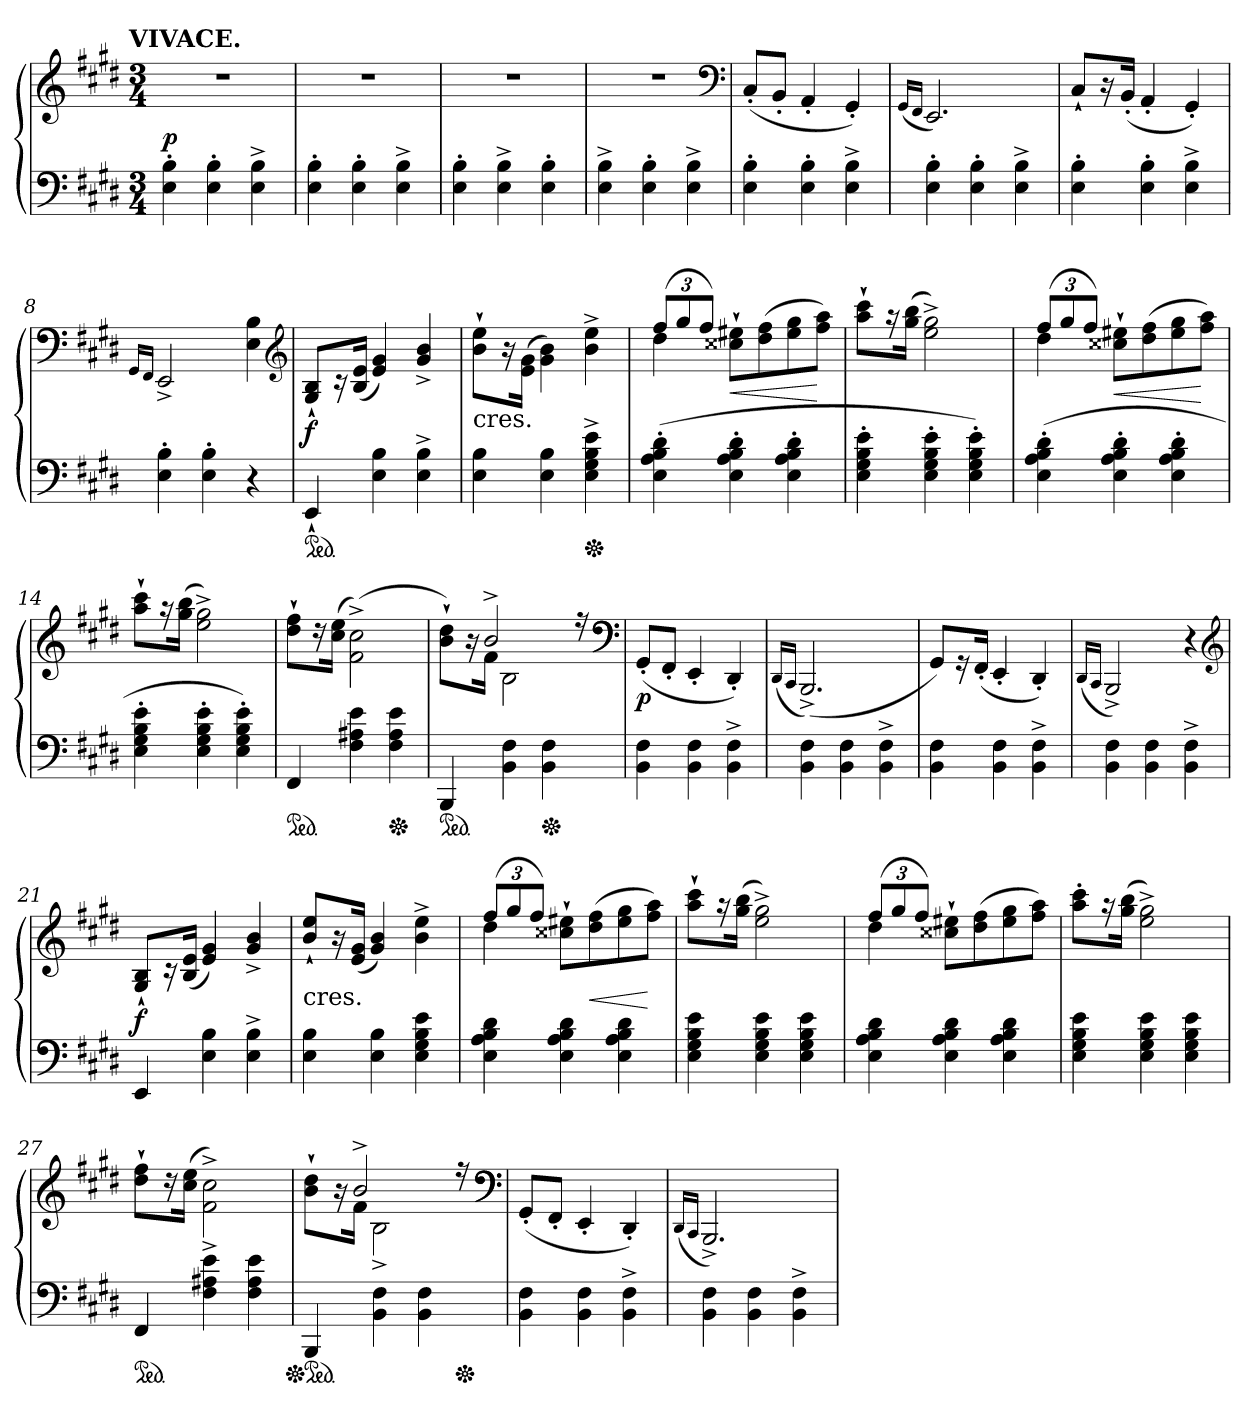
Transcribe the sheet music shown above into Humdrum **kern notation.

**kern	**kern	**dynam
*part1	*part1	*part1
*staff2	*staff1	*staff1/2
*clefF4	*clefG2	*
*k[f#c#g#d#]	*k[f#c#g#d#]	*
!!LO:TX:omd:t=VIVACE.
*M3/4	*M3/4	*
=1	=1	=1
4E'> 4B'>	2.r	p
4E'> 4B'>	.	.
4E^> 4B^>	.	.
=2	=2	=2
4E'> 4B'>	2.r	.
4E'> 4B'>	.	.
4E^> 4B^>	.	.
=3	=3	=3
4E'> 4B'>	2.r	.
4E^> 4B^>	.	.
4E'> 4B'>	.	.
=4	=4	=4
4E^> 4B^>	2.r	.
4E'> 4B'>	.	.
4E^> 4B^>	.	.
*	*clefF4	*
=5	=5	=5
4E'> 4B'>	(<8C#'<L	.
.	8BB'<J	.
4E'> 4B'>	4AA'<	.
4E^> 4B^>	4GG#'<)	.
=6	=6	=6
.	(16qGG#/LL	.
.	16qFF#/JJ	.
4E'> 4B'>	2.EE)	.
4E'> 4B'>	.	.
4E^> 4B^>	.	.
=7	=7	=7
4E'> 4B'>	8C#`<L	.
.	16r	.
.	(<16BB'<Jk	.
4E'> 4B'>	4AA'<	.
4E^> 4B^>	4GG#'<)	.
=8	=8	=8
.	16qGG#/LL	.
.	16qFF#/JJ	.
4E'> 4B'>	2EE^<	.
4E'> 4B'>	.	.
4r	4E 4B	.
*	*clefG2	*
=9	=9	=9
*ped	*	*
4EE`<	8G#`< 8B`<L	f
.	16r	.
.	(16B 16eJk	.
4E 4B	4e 4g#)	.
4E^> 4B^>	4g#^> 4b^>	.
=10	=10	=10
!	!LO:TX:c:t=cres.	!
4E 4B	8b`>\ 8ee`>\L	.
.	16r	.
.	(16e\ 16g#\Jk	.
4E 4B	4g#\ 4b\)	.
*Xped	*	*
4E^> 4G#^> 4B^> 4e^>	4b^> 4ee^>	.
=11	=11	=11
*	*^	*
(>4E'> 4A'> 4B'> 4d#'>	(12ff#L	4dd#	.
.	12gg#	.	.
.	12ff#J)	.	.
4E'> 4A'> 4B'> 4d#'>	2ryy	8cc##X`> 8ee#X`>L	<
.	.	(>8dd# 8ff#	.
4E'> 4A'> 4B'> 4d#'>	.	8ee# 8gg#	.
.	.	8ff# 8aaJ)	[
*	*v	*v	*
=12	=12	=12
4E'> 4G#'> 4B'> 4e'>	8aa`> 8ccc#`>L	.
.	16r	.
.	(16gg# 16bbJk	.
4E'> 4G#'> 4B'> 4e'>	2ee^< 2gg#^<)	.
4E'> 4G#'> 4B'> 4e'>)	.	.
=13	=13	=13
*	*^	*
(>4E'> 4A'> 4B'> 4d#'>	(12ff#L	4dd#	.
.	12gg#	.	.
.	12ff#J)	.	.
4E'> 4A'> 4B'> 4d#'>	2ryy	8cc##X`> 8ee#X`>L	<
.	.	(>8dd# 8ff#	.
4E'> 4A'> 4B'> 4d#'>	.	8ee# 8gg#	.
.	.	8ff# 8aaJ)	[
*	*v	*v	*
=14	=14	=14
4E'> 4G#'> 4B'> 4e'>	8aa`> 8ccc#`>L	.
.	16r	.
.	(16gg# 16bbJk	.
4E'> 4G#'> 4B'> 4e'>	2ee^< 2gg#^<)	.
4E'> 4G#'> 4B'> 4e'>)	.	.
=15	=15	=15
*ped	*	*
4FF#	8dd#`> 8ff#`>L	.
.	16r	.
.	(16cc# 16eeJk	.
4F# 4A#X 4e	(2f#^<\ 2cc#^<\)	.
*Xped	*	*
4F# 4A# 4e	.	.
=16	=16	=16
*	*^	*
*ped	*	*	*
4BBB	8.ryy	8b`> 8dd#`>L)	.
.	.	16r	.
.	2b^>	16f#Jk	.
4BB 4F#	.	2B	.
*Xped	*	*	*
4BB 4F#	.	.	.
.	16r	.	.
*	*v	*v	*
*	*clefF4	*
=17	=17	=17
4BB 4F#	(<8GG#'<L	p
.	8FF#'<J	.
4BB 4F#	4EE'<	.
4BB^> 4F#^>	4DD#'<)	.
=18	=18	=18
.	(16qDD#/LL	.
.	16qCC#/JJ	.
4BB 4F#	(<2.BBB^>)	.
4BB 4F#	.	.
4BB^> 4F#^>	.	.
=19	=19	=19
4BB 4F#	8GG#L)	.
.	16r	.
.	(<16FF#'<Jk	.
4BB 4F#	4EE'<	.
4BB^> 4F#^>	4DD#'<)	.
=20	=20	=20
.	(16qDD#/LL	.
.	16qCC#/JJ	.
4BB 4F#	2BBB^>)	.
4BB 4F#	.	.
4BB^> 4F#^>	4r	.
*	*clefG2	*
=21	=21	=21
4EE	8G#`< 8B`<L	f
.	16r	.
.	(16B 16eJk	.
4E 4B	4e 4g#)	.
4E^> 4B^>	4g#^> 4b^>	.
=22	=22	=22
!	!LO:TX:c:t=cres.	!
4E 4B	8b`< 8ee`<L	.
.	16r	.
.	(16e 16g#Jk	.
4E 4B	4g# 4b)	.
4E 4G# 4B 4e	4b^> 4ee^>	.
=23	=23	=23
*	*^	*
4E 4A 4B 4d#	(12ff#L	4dd#	.
.	12gg#	.	.
.	12ff#J)	.	.
4E 4A 4B 4d#	2ryy	8cc##X`> 8ee#X`>L	.
.	.	(>8dd# 8ff#	<
4E 4A 4B 4d#	.	8ee# 8gg#	.
.	.	8ff# 8aaJ)	[
*	*v	*v	*
=24	=24	=24
4E 4G# 4B 4e	8aa`> 8ccc#`>L	.
.	16r	.
.	(16gg# 16bbJk	.
4E 4G# 4B 4e	2ee^< 2gg#^<)	.
4E 4G# 4B 4e	.	.
=25	=25	=25
*	*^	*
4E 4A 4B 4d#	(12ff#L	4dd#	.
.	12gg#	.	.
.	12ff#J)	.	.
4E 4A 4B 4d#	2ryy	8cc##X`> 8ee#X`>L	.
.	.	(>8dd# 8ff#	.
4E 4A 4B 4d#	.	8ee# 8gg#	.
.	.	8ff# 8aaJ)	.
*	*v	*v	*
=26	=26	=26
4E 4G# 4B 4e	8aa'> 8ccc#'>L	.
.	16r	.
.	(16gg# 16bbJk	.
4E 4G# 4B 4e	2ee^< 2gg#^<)	.
4E 4G# 4B 4e	.	.
=27	=27	=27
*ped	*	*
4FF#	8dd#`> 8ff#`>L	.
.	16r	.
.	(16cc# 16eeJk	.
4F#^> 4A#X^> 4e^>	2f#^>\ 2cc#^>\)	.
4F# 4A# 4e	.	.
=28	=28	=28
*	*^	*
*Xped	*	*	*
*ped	*	*	*
4BBB	8.ryy	8b`> 8dd#`>L	.
.	.	16r	.
.	2b^>	16f#Jk	.
4BB 4F#	.	2B^<	.
4BB 4F#	.	.	.
*Xped	*	*	*
.	16r	.	.
*	*v	*v	*
*	*clefF4	*
=29	=29	=29
4BB 4F#	(<8GG#'<L	.
.	8FF#'<J	.
4BB 4F#	4EE'<	.
4BB^> 4F#^>	4DD#'<)	.
=30	=30	=30
.	(16qDD#/LL	.
.	16qCC#/JJ	.
4BB 4F#	2.BBB^>)	.
4BB 4F#	.	.
4BB^> 4F#^>	.	.
=	=	=
*-	*-	*-
